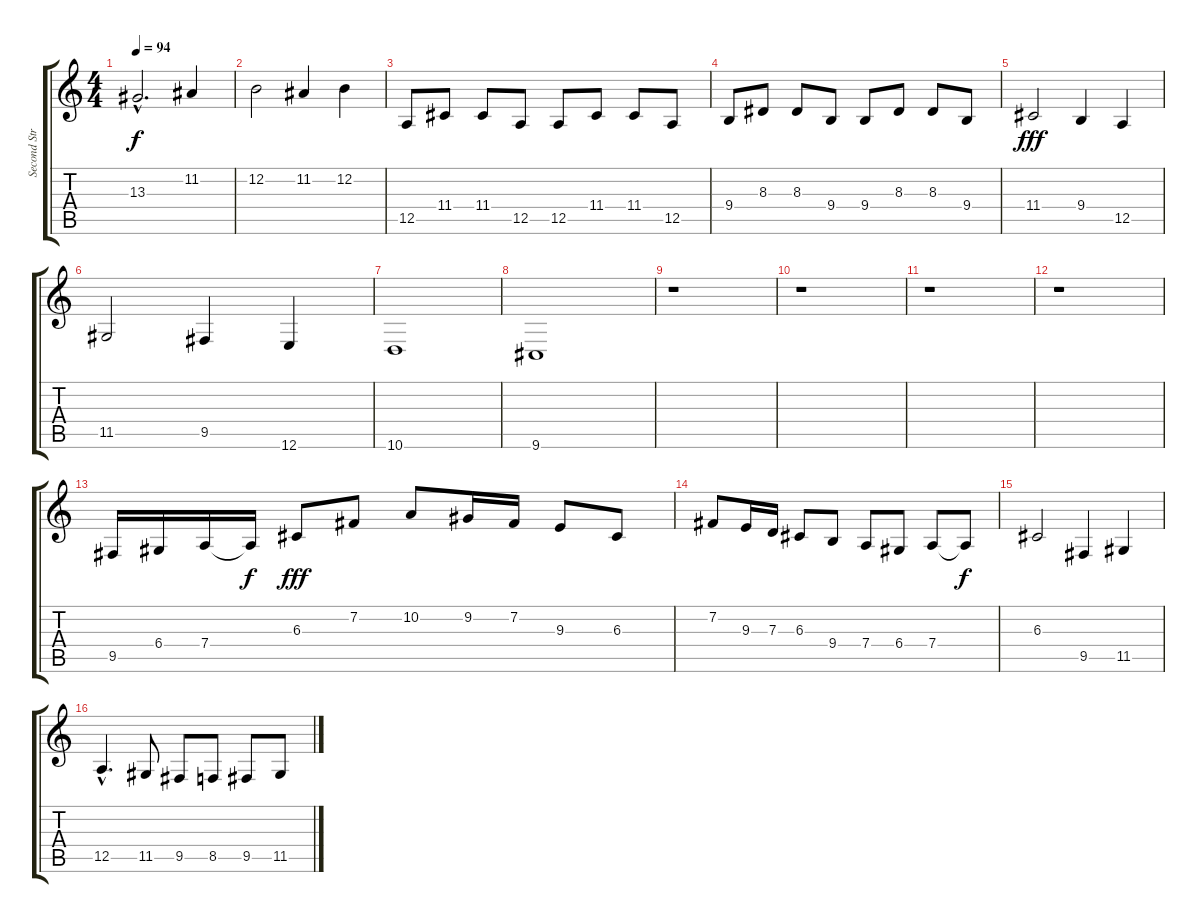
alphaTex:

\track ("Second Strings " "Second Str") {instrument stringensemble1}
\staff {score tabs}
\tuning (E4 B3 G3 D3 A2 E2) {hide}
\ts (4 4)
\tempo 94
\clef g2
\ks c
13.3{hac}.2{d dy f} 11.2.4 |
12.2.2 11.2.4 12.2.4 |
12.5.8 11.4.8 11.4.8 12.5.8 12.5.8 11.4.8 11.4.8 12.5.8 |
9.4.8 8.3.8 8.3.8 9.4.8 9.4.8 8.3.8 8.3.8 9.4.8 |
11.4.2{dy fff} 9.4.4 12.5.4 |
11.5.2 9.5.4 12.6.4 |
10.6.1 |
9.6.1 |
r.1 |
r.1 |
r.1 |
r.1 |
9.5.16 6.4.16 7.4.16 7.4{t}.16{dy f} 6.3.8{dy fff} 7.2.8 10.2.8 9.2.16 7.2.16 9.3.8 6.3.8 |
7.2.8 9.3.16 7.3.16 6.3.8 9.4.8 7.4.8 6.4.8 7.4.8 7.4{t}.8{dy f} |
6.3.2 9.5.4 11.5.4 |
12.5{hac}.4{d} 11.5.8 9.5.8 8.5.8 9.5.8 11.5.8
